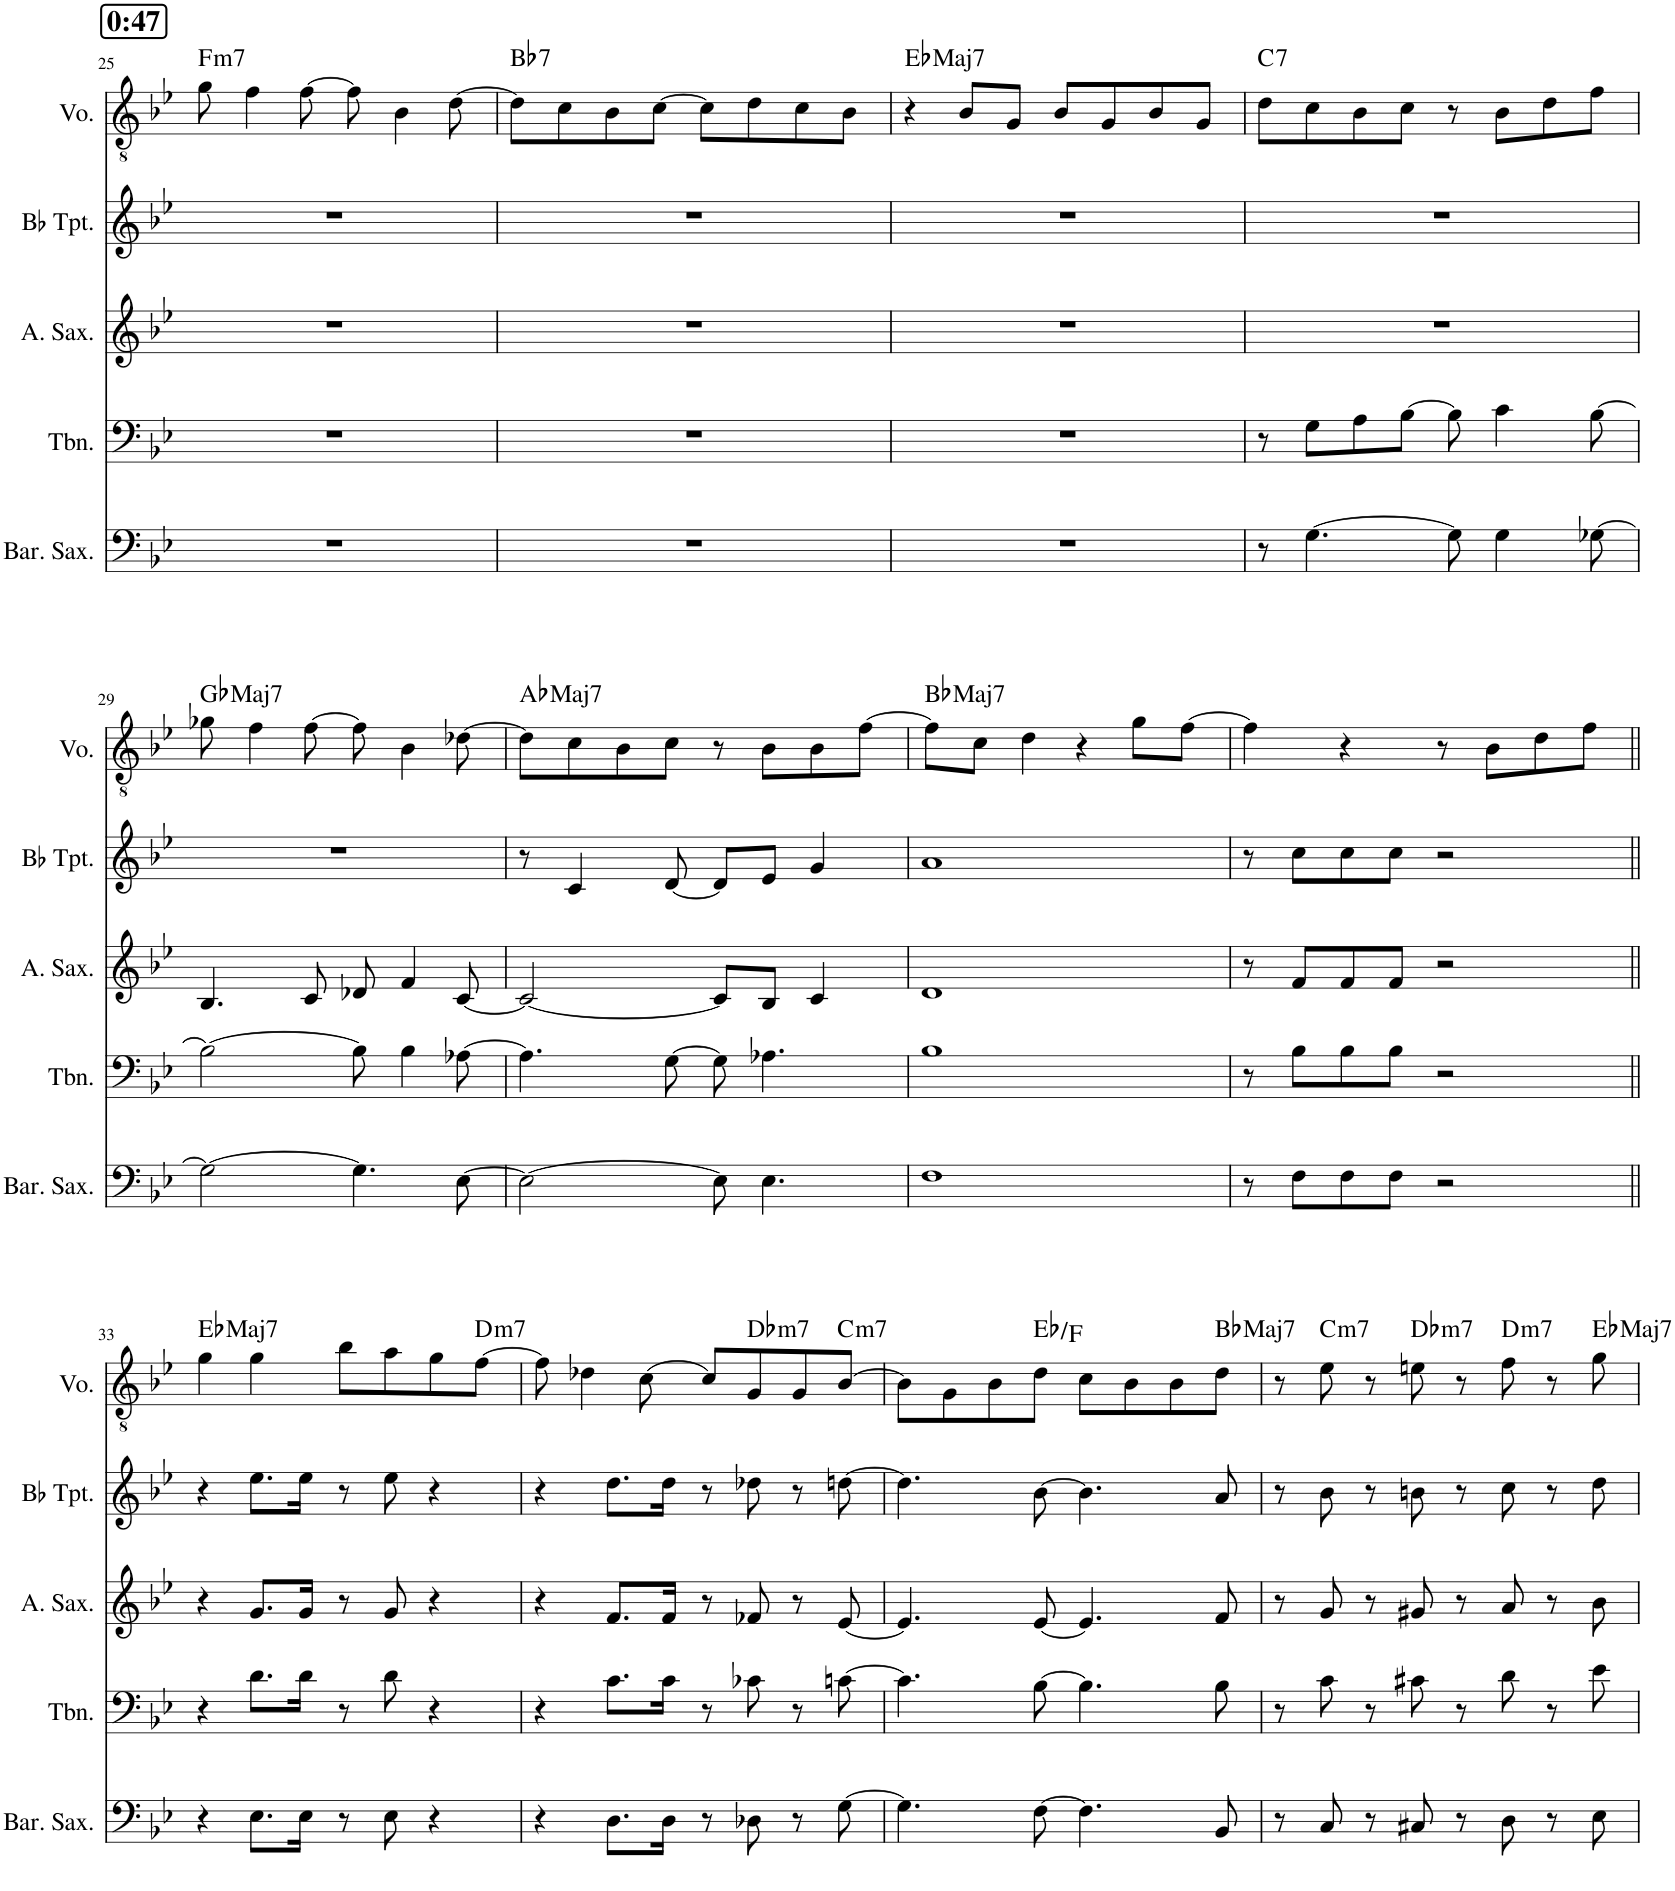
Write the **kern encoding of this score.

**kern	**kern	**kern	**kern	**kern	**harte
*part5	*part4	*part3	*part2	*part1	*part1
*staff5	*staff4	*staff3	*staff2	*staff1	*
*I"Baritone Saxophone	*I"Trombone	*I"Alto Saxophone	*I"Bb Trumpet	*I"Voice	*
*I'Bar. Sax.	*I'Tbn.	*I'A. Sax.	*I'Bb Tpt.	*I'Vo.	*
!!LO:PB:g=z
*clefF4	*clefF4	*clefG2	*clefG2	*clefGv2	*
*ITrd12c21	*	*ITrd5c9	*ITrd1c2	*	*
*k[b-e-]	*k[b-e-]	*k[b-e-]	*k[b-e-]	*k[b-e-]	*
*M4/4	*M4/4	*M4/4	*M4/4	*M4/4	*
!!LO:REH:place=s1:a:B:cj:fs=14:t=0&colon;47
=25	=25	=25	=25	=25	=25
!	!	!	!	!	!LO:H:kt=m7
1r	1r	1r	1r	8g\	F:min7
.	.	.	.	4f\	.
.	.	.	.	[8f\	.
.	.	.	.	8f\]	.
.	.	.	.	4B-\	.
.	.	.	.	[8d\	.
=26	=26	=26	=26	=26	=26
!	!	!	!	!	!LO:H:kt=7
1r	1r	1r	1r	8d\L]	Bb:7
.	.	.	.	8c\	.
.	.	.	.	8B-\	.
.	.	.	.	[8c\J	.
.	.	.	.	8c\L]	.
.	.	.	.	8d\	.
.	.	.	.	8c\	.
.	.	.	.	8B-\J	.
=27	=27	=27	=27	=27	=27
!	!	!	!	!	!LO:H:kt=Maj7
1r	1r	1r	1r	4r	Eb:maj7
.	.	.	.	8B-/L	.
.	.	.	.	8G/J	.
.	.	.	.	8B-/L	.
.	.	.	.	8G/	.
.	.	.	.	8B-/	.
.	.	.	.	8G/J	.
=28	=28	=28	=28	=28	=28
!	!	!	!	!	!LO:H:kt=7
8r	8r	1r	1r	8d\L	C:7
[4.G\	8G\L	.	.	8c\	.
.	8A\	.	.	8B-\	.
.	[8B-\J	.	.	8c\J	.
8G\]	8B-\]	.	.	8r	.
4G\	4c\	.	.	8B-\L	.
.	.	.	.	8d\	.
[8G-X\	[8B-\	.	.	8f\J	.
!!LO:LB:g=z
=29	=29	=29	=29	=29	=29
!	!	!	!	!	!LO:H:kt=Maj7
2G-\_	2B-\_	4.B-/	1r	8g-X\	Gb:maj7
.	.	.	.	4f\	.
.	.	8c/	.	[8f\	.
4.G-\]	8B-\]	8d-X/	.	8f\]	.
.	4B-\	4f/	.	4B-\	.
[8E-\	[8A-X\	[8c/	.	[8d-X\	.
=30	=30	=30	=30	=30	=30
!	!	!	!	!	!LO:H:kt=Maj7
2E-\_	4.A-\]	2c/_	8r	8d-\L]	Ab:maj7
.	.	.	4c/	8c\	.
.	.	.	.	8B-\	.
.	[8G\	.	[8d/	8c\J	.
8E-\]	8G\]	8c/L]	8d/L]	8r	.
4.E-\	4.A-X\	8B-/J	8e-/J	8B-\L	.
.	.	4c/	4g/	8B-\	.
.	.	.	.	[8f\J	.
=31	=31	=31	=31	=31	=31
!	!	!	!	!	!LO:H:kt=Maj7
1F	1B-	1d	1a	8f\L]	Bb:maj7
.	.	.	.	8c\J	.
.	.	.	.	4d\	.
.	.	.	.	4r	.
.	.	.	.	8g\L	.
.	.	.	.	[8f\J	.
=32	=32	=32	=32	=32	=32
8r	8r	8r	8r	4f\]	.
8F\L	8B-\L	8f/L	8cc\L	.	.
8F\	8B-\	8f/	8cc\	4r	.
8F\J	8B-\J	8f/J	8cc\J	.	.
2r	2r	2r	2r	8r	.
.	.	.	.	8B-\L	.
.	.	.	.	8d\	.
.	.	.	.	8f\J	.
!!LO:LB:g=z
=33||	=33||	=33||	=33||	=33||	=33||
!	!	!	!	!	!LO:H:kt=Maj7
4r	4r	4r	4r	4g\	Eb:maj7
8.E-\L	8.d\L	8.g/L	8.ee-\L	4g\	.
16E-\Jk	16d\Jk	16g/Jk	16ee-\Jk	.	.
8r	8r	8r	8r	8b-\L	.
8E-\	8d\	8g/	8ee-\	8a\	.
4r	4r	4r	4r	8g\	.
!	!	!	!	!	!LO:H:kt=m7
.	.	.	.	[8f\J	D:min7
=34	=34	=34	=34	=34	=34
4r	4r	4r	4r	8f\]	.
.	.	.	.	4d-X\	.
8.D\L	8.c\L	8.f/L	8.dd\L	.	.
.	.	.	.	[8c\	.
16D\Jk	16c\Jk	16f/Jk	16dd\Jk	.	.
8r	8r	8r	8r	8c/L]	.
!	!	!	!	!	!LO:H:kt=m7
8D-X\	8c-X\	8f-X/	8dd-X\	8G/	Db:min7
8r	8r	8r	8r	8G/	.
!	!	!	!	!	!LO:H:kt=m7
[8G\	[8cn\	[8e-/	[8ddn\	[8B-/J	C:min7
=35	=35	=35	=35	=35	=35
4.G\]	4.c\]	4.e-/]	4.dd\]	8B-\L]	.
.	.	.	.	8G\	.
.	.	.	.	8B-\	.
[8F\	[8B-\	[8e-/	[8b-\	8d\J	Eb:maj/2
4.F\]	4.B-\]	4.e-/]	4.b-\]	8c\L	.
.	.	.	.	8B-\	.
.	.	.	.	8B-\	.
!	!	!	!	!	!LO:H:kt=Maj7
8BB-/	8B-\	8f/	8a/	8d\J	Bb:maj7
=36	=36	=36	=36	=36	=36
8r	8r	8r	8r	8r	.
!	!	!	!	!	!LO:H:kt=m7
8C/	8c\	8g/	8b-\	8e-\	C:min7
8r	8r	8r	8r	8r	.
!	!	!	!	!	!LO:H:kt=m7
8C#X/	8c#X\	8g#X/	8bn\	8en\	Db:min7
8r	8r	8r	8r	8r	.
!	!	!	!	!	!LO:H:kt=m7
8D\	8d\	8a/	8cc\	8f\	D:min7
8r	8r	8r	8r	8r	.
!	!	!	!	!	!LO:H:kt=Maj7
8E-\	8e-\	8b-\	8dd\	8g\	Eb:maj7
=	=	=	=	=	=
*-	*-	*-	*-	*-	*-
